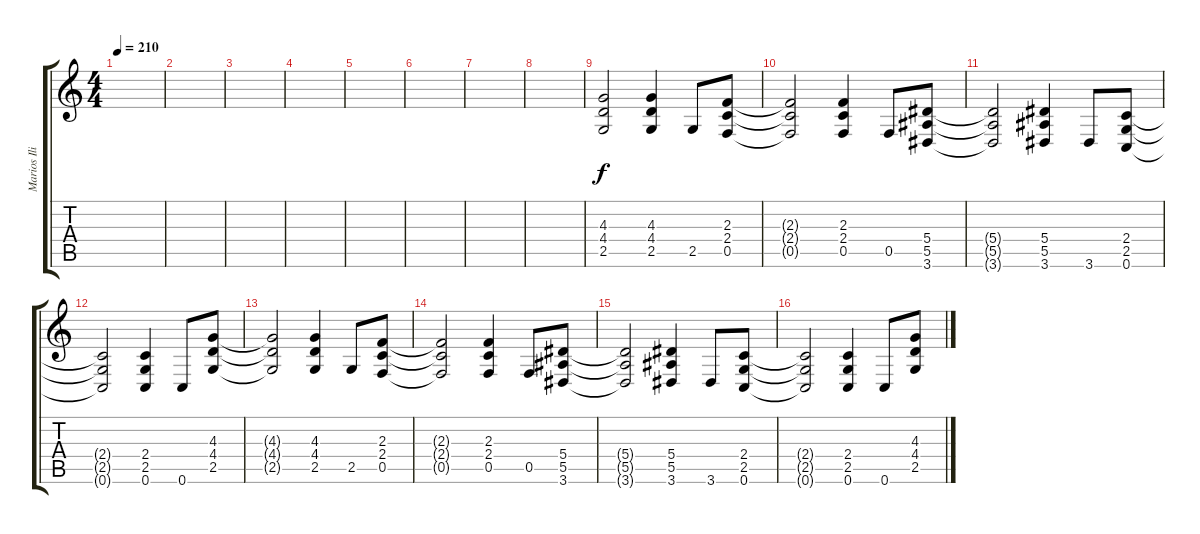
\track ("Marios Iliopoulos " "Marios Ili") {instrument distortionguitar}
\staff {score tabs}
\tuning (C4 G3 Eb3 Bb2 F2 C2) {hide}
\ts (4 4)
\tempo 210
\clef g2
\ks c
|
|
|
|
|
|
|
|
(4.3 4.4 2.5).2 (4.3 4.4 2.5).4 2.5.8 (2.3 2.4 0.5).8 |
(2.3{t} 2.4{t} 0.5{t}).2 (2.3 2.4 0.5).4 0.5.8 (5.4 5.5 3.6).8 |
(5.4{t} 5.5{t} 3.6{t}).2 (5.4 5.5 3.6).4 3.6.8 (2.4 2.5 0.6).8 |
(2.4{t} 2.5{t} 0.6{t}).2 (2.4 2.5 0.6).4 0.6.8 (4.3 4.4 2.5).8 |
(4.3{t} 4.4{t} 2.5{t}).2 (4.3 4.4 2.5).4 2.5.8 (2.3 2.4 0.5).8 |
(2.3{t} 2.4{t} 0.5{t}).2 (2.3 2.4 0.5).4 0.5.8 (5.4 5.5 3.6).8 |
(5.4{t} 5.5{t} 3.6{t}).2 (5.4 5.5 3.6).4 3.6.8 (2.4 2.5 0.6).8 |
(2.4{t} 2.5{t} 0.6{t}).2 (2.4 2.5 0.6).4 0.6.8 (4.3 4.4 2.5).8
